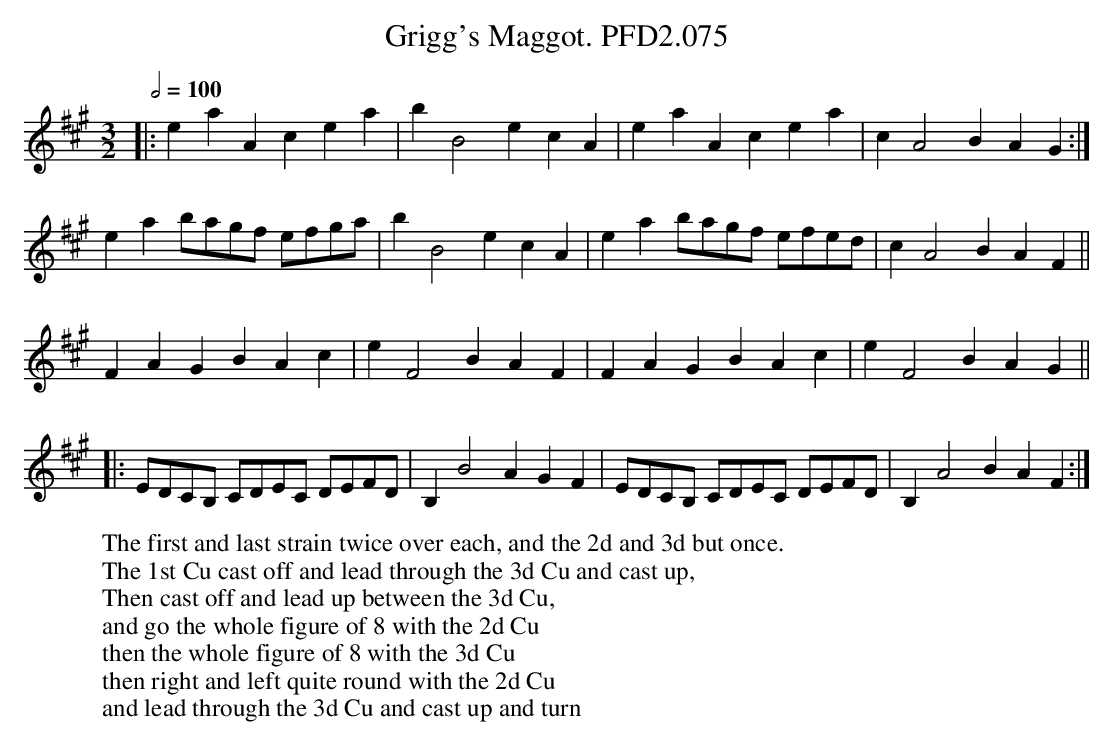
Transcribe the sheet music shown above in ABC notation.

X:1
T:Grigg's Maggot. PFD2.075
M:3/2
L:1/4
Q:1/2=100
W:The first and last strain twice over each, and the 2d and 3d but once.
W:The 1st Cu cast off and lead through the 3d Cu and cast up,
W:Then cast off and lead up between the 3d Cu,
W:and go the whole figure of 8 with the 2d Cu
W:then the whole figure of 8 with the 3d Cu
W:then right and left quite round with the 2d Cu
W:and lead through the 3d Cu and cast up and turn
K:A
|:ea Ac ea|bB2 e cA|ea Ac ea|cA2 B AG:|
ea b/a/g/f/ e/f/g/a/|bB2 e cA|ea b/a/g/f/ e/f/e/d/|cA2 B AF||
FA GB Ac|eF2 B AF|FA GB Ac|eF2 B AG||
|:E/D/C/B,/ C/D/E/C/ D/E/F/D/|B,B2 A GF|\
E/D/C/B,/ C/D/E/C/ D/E/F/D/|B,A2 B AF:|
